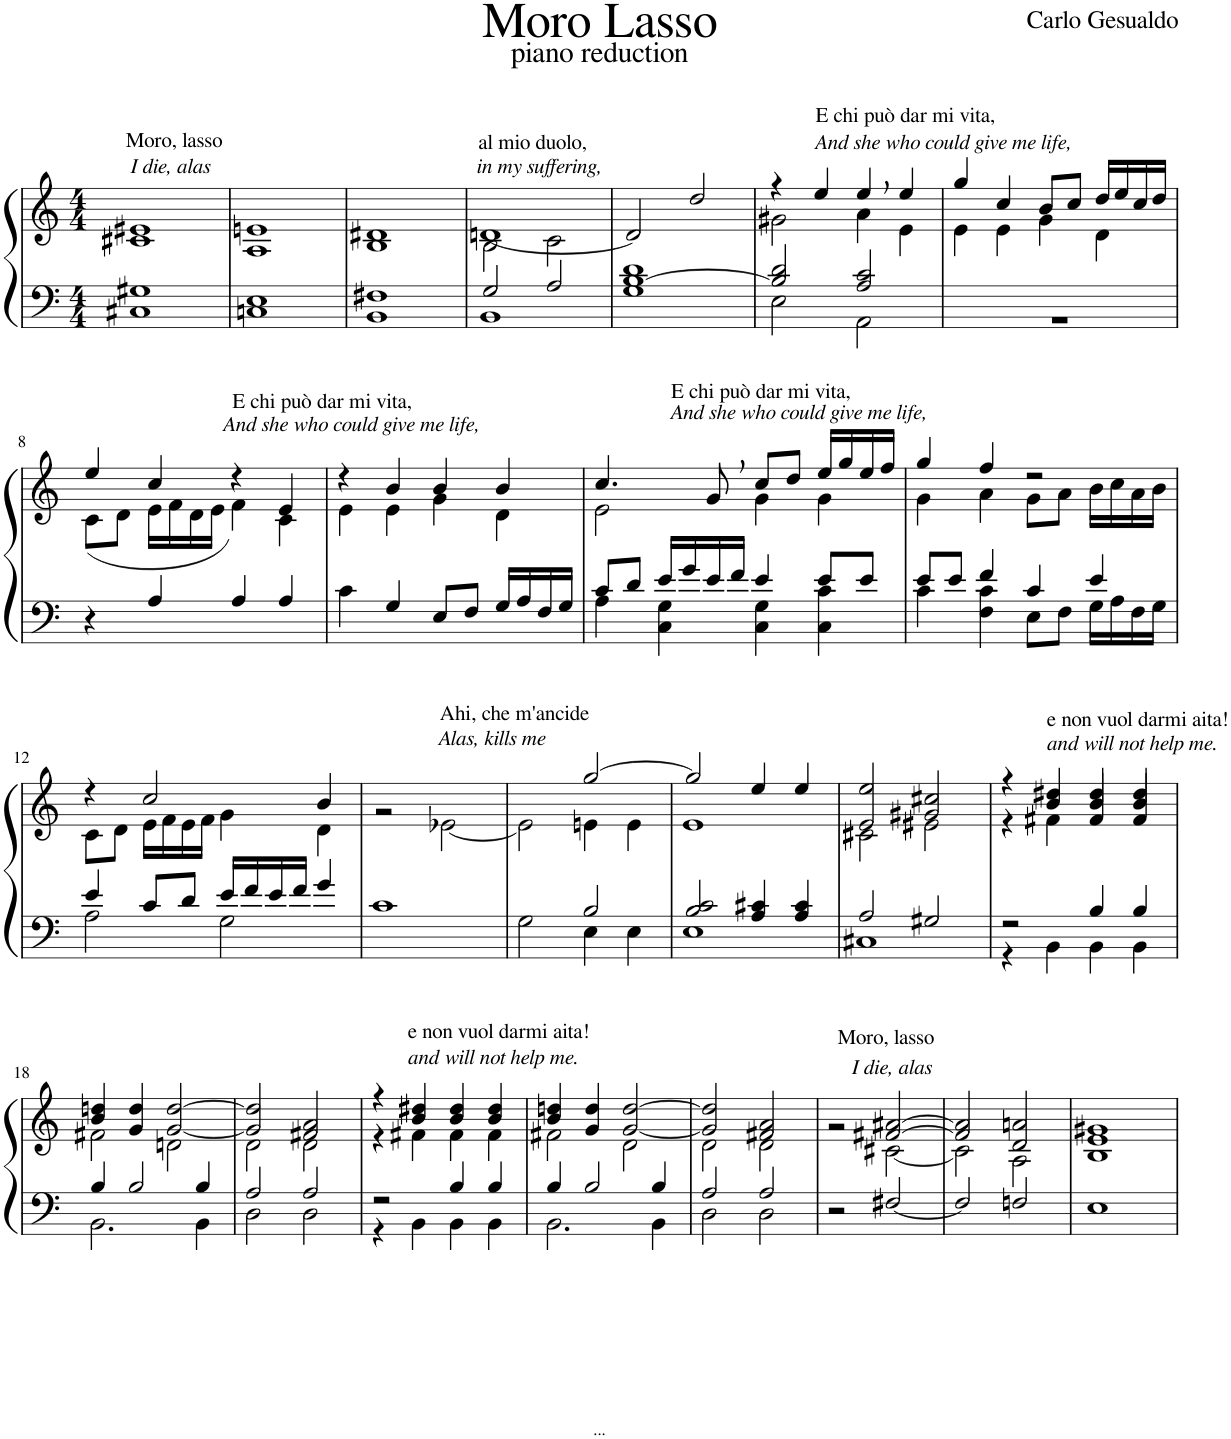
**kern	**kern
*part1	*part1
*staff2	*staff1
*I"Piano	*
*I'Pno	*
*clefF4	*clefG2
*k[]	*k[]
*M4/4	*M4/4
=1	=1
*^	*^
!	!	!LO:TX:a:t=Moro, lasso	!
!	!	!LO:TX:a:i:t=I die, alas	!
1G#X	1C#X	1e#X	1c#X
=2	=2	=2	=2
1E	1Cn	1en	1A
=3	=3	=3	=3
1F#X	1BB	1d#X	1B
=4	=4	=4	=4
!	!	!LO:TX:a:t=al mio duolo,	!
!	!	!LO:TX:a:i:t=in my suffering,	!
2G/	1BB	[<1dn	2B\
2A/	.	.	2c\
=5	=5	=5	=5
[>1B 1d	1G	2d/]	1ryy
.	.	2dd/	.
=6	=6	=6	=6
2B/] 2d/	2E\	4r	2g#X\
!	!	!LO:TX:a:t=E chi può dar mi vita,	!
!	!	!LO:TX:a:i:t=And she who could give me life,	!
.	.	4ee/	.
2A/ 2c/	2AA\	4ee,/	4a\
.	.	4ee/	4e\
=7	=7	=7	=7
1ryy	1r	4gg/	4e\
.	.	4cc/	4e\
.	.	8b/L	4g\
.	.	8cc/J	.
.	.	16dd/LL	4d\
.	.	16ee/	.
.	.	16cc/	.
.	.	16dd/JJ	.
!!LO:LB:g=z	!!
=8	=8	=8	=8
4r	1ryy	4ee/	(<8c\L
.	.	.	8d\J
4A/	.	4cc/	16e\LL
.	.	.	16f\
.	.	.	16d\
.	.	.	16e\JJ
4A/	.	4r	4f\)
4A/	.	4e/	4c\
=9	=9	=9	=9
4c\	1ryy	4r	4e\
!	!	!LO:TX:a:t=E chi può dar mi vita,	!
!	!	!LO:TX:a:i:t=And she who could give me life,	!
4G/	.	4b/	4e\
8E/L	.	4b/	4g\
8F/J	.	.	.
16G/LL	.	4b/	4d\
16A/	.	.	.
16F/	.	.	.
16G/JJ	.	.	.
=10	=10	=10	=10
!	!	!LO:TX:a:t=E chi può dar mi vita,	!
!	!	!LO:TX:a:i:t=And she who could give me life,	!
4A\	8c/L	4.cc/	2e\
.	8d/J	.	.
4C\ 4G\	16e/LL	.	.
.	16g/	.	.
.	16e/	8g,/	.
.	16f/JJ	.	.
4C\ 4G\	4e/	8cc/L	4g\
.	.	8dd/J	.
4C\ 4c\	8e/L	16ee/LL	4g\
.	.	16gg/	.
.	8e/J	16ee/	.
.	.	16ff/JJ	.
=11	=11	=11	=11
8e/L	4c\	4gg/	4g\
8e/J	.	.	.
4f/	4F\ 4c\	4ff/	4a\
4c/	8E\L	2r	8g\L
.	8F\J	.	8a\J
4e/	16G\LL	.	16b\LL
.	16A\	.	16cc\
.	16F\	.	16a\
.	16G\JJ	.	16b\JJ
!!LO:LB:g=z	!!
=12	=12	=12	=12
4e/	2A\	4r	8c\L
.	.	.	8d\J
8c/L	.	2cc/	16e\LL
.	.	.	16f\
8d/J	.	.	16e\
.	.	.	16f\JJ
16e/LL	2G\	.	4g\
16f/	.	.	.
16e/	.	.	.
16f/JJ	.	.	.
4g/	.	4b/	4d\
=13	=13	=13	=13
1c	1ryy	1ryy	2r
!	!	!	!LO:TX:a:i:t=Alas, kills me
!	!	!	!LO:TX:a:t=Ahi, che m'ancide
.	.	.	[2e-X\
=14	=14	=14	=14
2ryy	2G\	2ryy	2e-\]
2B/	4E\	[2gg/	4en\
.	4E\	.	4e\
=15	=15	=15	=15
2B/ 2c/	1E	2gg/]	1e
4A/ 4c#X/	.	4ee/	.
4A/ 4c#/	.	4ee/	.
=16	=16	=16	=16
2A/	1C#X	2c#X\	2e/ 2ee/
2G#X/	.	2e#X\	2g#X/ 2cc#X/
=17	=17	=17	=17
2r	4r	4r	4r
!	!	!LO:TX:a:t=e non vuol darmi aita!	!
!	!	!LO:TX:a:i:t=and will not help me.	!
.	4BB\	4f#X\	4b/ 4dd#X/
4B/	4BB\	4b/	4f#/ 4dd#/
4B/	4BB\	4b/	4f#/ 4dd#/
!!LO:LB:g=z	!!
=18	=18	=18	=18
4B/	2.BB\	4b/ 4ddn/	2f#X\
2B/	.	4g/ 4dd/	.
.	.	[<2g/ [2dd/	2dn\
4B/	4BB\	.	.
=19	=19	=19	=19
2A/	2D\	2g/] 2dd/]	2d\
2A/	2D\	2f#X/ 2a/	2d\
=20	=20	=20	=20
2r	4r	4r	4r
!	!	!LO:TX:a:t=e non vuol darmi aita!	!
!	!	!LO:TX:a:i:t=and will not help me.	!
.	4BB\	4b/ 4dd#X/	4f#X\
4B/	4BB\	4b/ 4dd#/	4f#\
4B/	4BB\	4b/ 4dd#/	4f#\
=21	=21	=21	=21
4B/	2.BB\	4b/ 4ddn/	2f#X\
2B/	.	4g/ 4dd/	.
.	.	[<2g/ [2dd/	2d\
4B/	4BB\	.	.
=22	=22	=22	=22
2A/	2D\	2g/] 2dd/]	2d\
2A/	2D\	2f#X/ 2a/	2d\
=23	=23	=23	=23
2r	1ryy	2ryy	2r
!	!	!LO:TX:a:t=Moro, lasso	!
!	!	!LO:TX:a:i:t=I die, alas	!
[2F#X/	.	[2f#X/ [2a#X/	[2c#X\
=24	=24	=24	=24
2F#/]	1ryy	2f#/] 2a#/]	2c#\]
2Fn/	.	2d/ 2an/	2A\
=25	=25	=25	=25
1E	1ryy	1e 1g#X	1B
*v	*v	*	*
*	*v	*v
=	=
*-	*-
